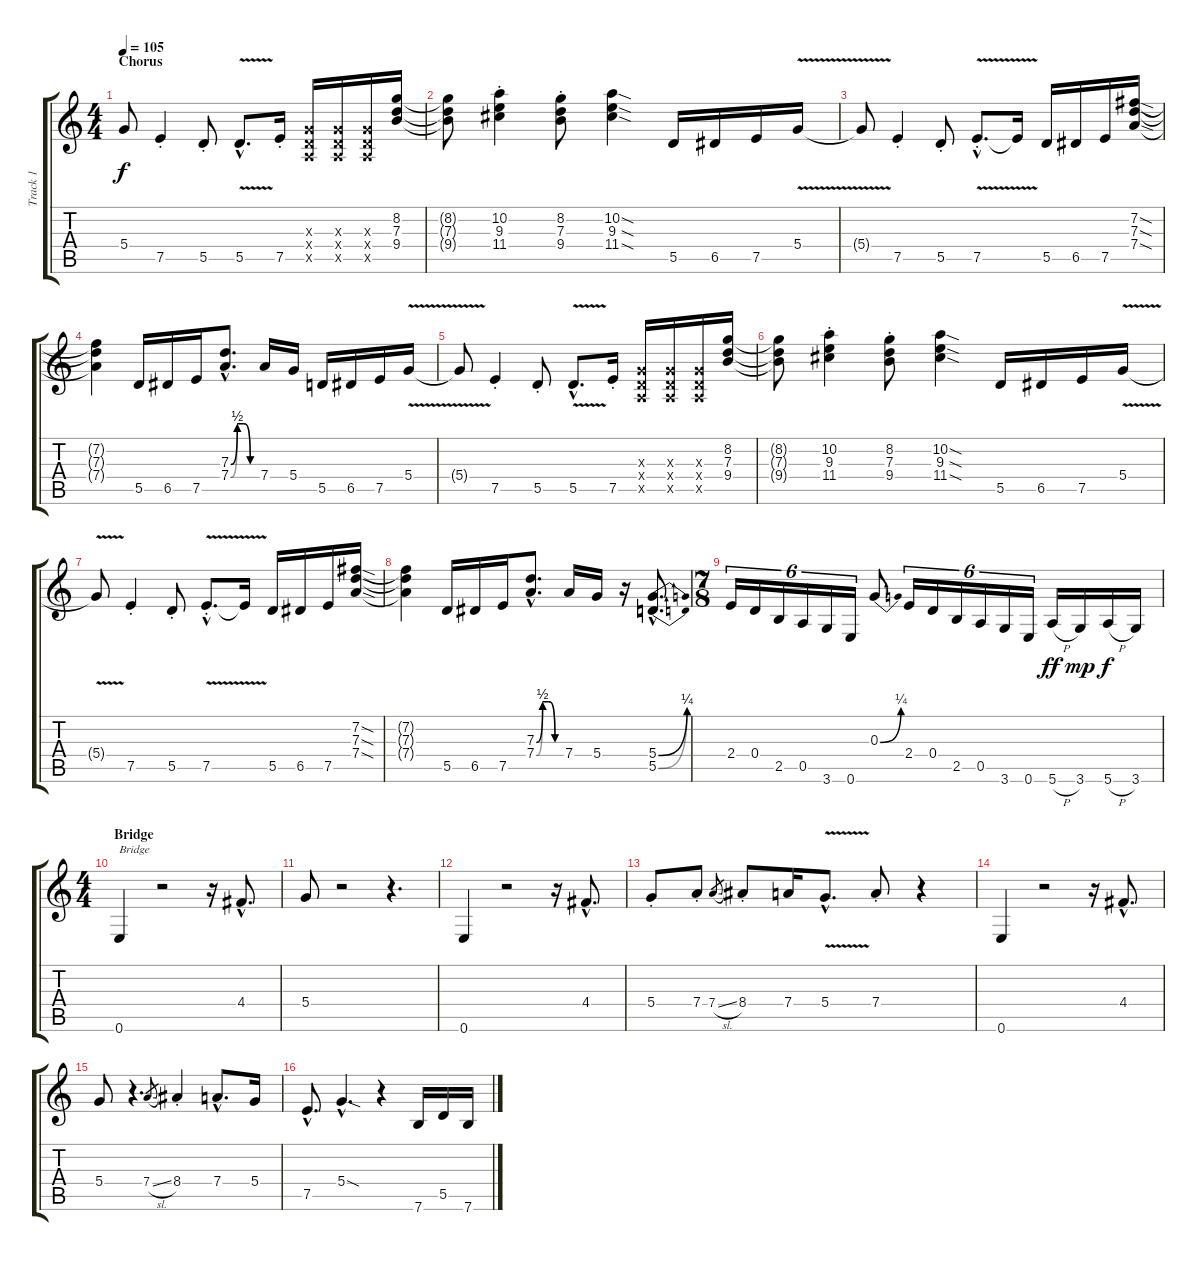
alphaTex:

\track ("Track 1" "Track 1") {instrument overdrivenguitar}
\staff {score tabs}
\tuning (E4 B3 G3 D3 A2 E2) {hide}
\ts (4 4)
\section ("" "Chorus")
\tempo 105
\clef g2
\ks c
5.4{t}.8{txt "" dy f} 7.5{st}.4 5.5{st}.8 5.5{v hac}.8{d} 7.5{st}.16 (0.3{x} 0.4{x} 0.5{x}).16 (0.3{x} 0.4{x} 0.5{x}).16 (0.3{x} 0.4{x} 0.5{x}).16 (8.2 7.3 9.4).16 |
(8.2{t} 7.3{t} 9.4{t}).8 (10.2{st} 9.3{st} 11.4{st}).4 (8.2{st} 7.3{st} 9.4{st}).8 (10.2{sod} 9.3{sod} 11.4{sod}).4 5.5.16 6.5.16 7.5.16 5.4{v}.16 |
5.4{t}.8 7.5{st}.4 5.5{st}.8 7.5{v hac st}.8{d} 7.5{t}.16 5.5.16 6.5.16 7.5.16 (7.2{sod} 7.3{sod} 7.4{sod}).16 |
(7.2{t} 7.3{t} 7.4{t}).4 5.5.16 6.5.16 7.5.16 (7.3{be (custom 0 0 15 2 30 2 45 0 60 0) hac} 7.4{be (custom 0 0 15 2 30 2 45 0 60 0) hac}).8{d} 7.4.16 5.4.16 5.5.16 6.5.16 7.5.16 5.4{v}.16 |
5.4{t}.8 7.5{st}.4 5.5{st}.8 5.5{v hac}.8{d} 7.5{st}.16 (0.3{x} 0.4{x} 0.5{x}).16 (0.3{x} 0.4{x} 0.5{x}).16 (0.3{x} 0.4{x} 0.5{x}).16 (8.2 7.3 9.4).16 |
(8.2{t} 7.3{t} 9.4{t}).8 (10.2{st} 9.3{st} 11.4{st}).4 (8.2{st} 7.3{st} 9.4{st}).8 (10.2{sod} 9.3{sod} 11.4{sod}).4 5.5.16 6.5.16 7.5.16 5.4{v}.16 |
5.4{t}.8 7.5{st}.4 5.5{st}.8 7.5{v hac st}.8{d} 7.5{t}.16 5.5.16 6.5.16 7.5.16 (7.2{sod} 7.3{sod} 7.4{sod}).16 |
(7.2{t} 7.3{t} 7.4{t}).4 5.5.16 6.5.16 7.5.16 (7.3{be (custom 0 0 15 2 30 2 45 0 60 0) hac} 7.4{be (custom 0 0 15 2 30 2 45 0 60 0) hac}).8{d} 7.4.16 5.4.16 r.16 (5.4{be (bend 0 0 60 1) hac} 5.5{be (bend 0 0 60 1) hac}).8{d} |
\ts (7 8)
2.4.16{tu (6 4)} 0.4.16{tu (6 4)} 2.5.16{tu (6 4)} 0.5.16{tu (6 4)} 3.6.16{tu (6 4)} 0.6.16{tu (6 4)} 0.3{be (bend 0 0 60 1)}.8 2.4.16{tu (6 4)} 0.4.16{tu (6 4)} 2.5.16{tu (6 4)} 0.5.16{tu (6 4)} 3.6.16{tu (6 4)} 0.6.16{tu (6 4)} 5.6{h}.16{dy ff} 3.6.16{dy mp} 5.6{h}.16{dy f} 3.6.16 |
\ts (4 4)
\section ("" "Bridge")
0.6.4{txt "Bridge"} r.2 r.16 4.4{hac}.8{d} |
5.4.8 r.2 r.4{d} |
0.6.4 r.2 r.16 4.4{hac}.8{d} |
5.4{st}.8 7.4{st}.8 7.4{sl}.8{gr} 8.4{st}.8 7.4.16 5.4{v hac}.8{d} 7.4{st}.8 r.4 |
0.6.4 r.2 r.16 4.4{hac}.8{d} |
5.4.8 r.4{d} 7.4{sl}.8{gr} 8.4{st}.4 7.4{hac}.8{d} 5.4.16 |
7.5{hac}.8{d} 5.4{sod hac}.4{d} r.4 7.6.16 5.5.16 7.6.16
